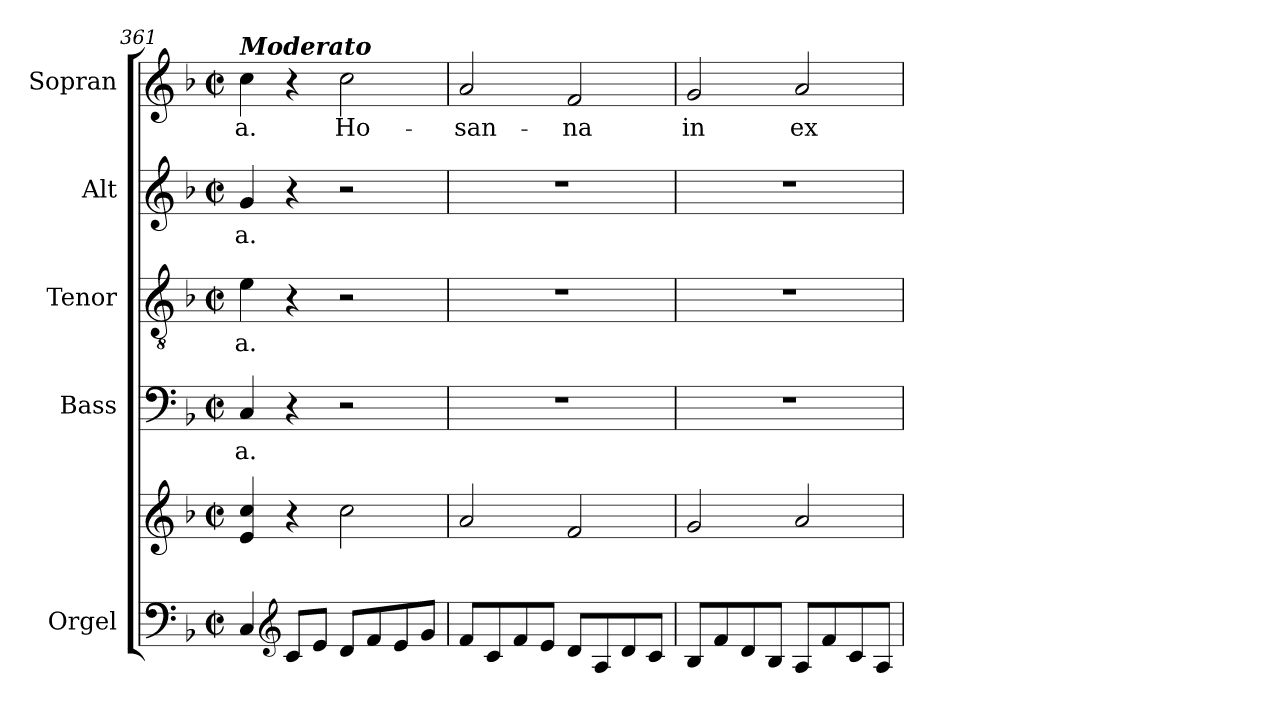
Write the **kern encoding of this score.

**kern	**kern	**kern	**text	**kern	**text	**kern	**text	**kern	**text
*part5	*part5	*part4	*part4	*part3	*part3	*part2	*part2	*part1	*part1
*staff6	*staff5	*staff4	*staff4	*staff3	*staff3	*staff2	*staff2	*staff1	*staff1
*I"Orgel	*	*I"Bass	*	*I"Tenor	*	*I"Alt	*	*I"Sopran	*
*I'Org.	*	*I'B.	*	*I'T.	*	*I'A.	*	*I'S.	*
!!LO:PB:g=z
*clefF4	*clefG2	*clefF4	*	*clefGv2	*	*clefG2	*	*clefG2	*
*k[b-]	*k[b-]	*k[b-]	*	*k[b-]	*	*k[b-]	*	*k[b-]	*
*F:	*F:	*F:	*	*F:	*	*F:	*	*F:	*
*M2/2	*M2/2	*M2/2	*	*M2/2	*	*M2/2	*	*M2/2	*
*met(c|)	*met(c|)	*met(c|)	*	*met(c|)	*	*met(c|)	*	*met(c|)	*
=361	=361	=361	=361	=361	=361	=361	=361	=361	=361
!	!	!	!	!	!	!	!	!LO:TX:a:Bi:t=Moderato	!
!	!	!	!LO:LY:b	!	!LO:LY:b	!	!LO:LY:b	!	!LO:LY:b
4C/	4e/ 4cc/	4C/	-a.	4e\	-a.	4g/	-a.	4cc\	-a.
*clefG2	*	*	*	*	*	*	*	*	*
8c/L	4r	4r	.	4r	.	4r	.	4r	.
8e/J	.	.	.	.	.	.	.	.	.
!	!	!	!	!	!	!	!	!	!LO:LY:b
8d/L	2cc\	2r	.	2r	.	2r	.	2cc\	Ho-
8f/	.	.	.	.	.	.	.	.	.
8e/	.	.	.	.	.	.	.	.	.
8g/J	.	.	.	.	.	.	.	.	.
=362	=362	=362	=362	=362	=362	=362	=362	=362	=362
!	!	!	!	!	!	!	!	!	!LO:LY:b
8f/L	2a/	1r	.	1r	.	1r	.	2a/	-san-
8c/	.	.	.	.	.	.	.	.	.
8f/	.	.	.	.	.	.	.	.	.
8e/J	.	.	.	.	.	.	.	.	.
!	!	!	!	!	!	!	!	!	!LO:LY:b
8d/L	2f/	.	.	.	.	.	.	2f/	-na
8A/	.	.	.	.	.	.	.	.	.
8d/	.	.	.	.	.	.	.	.	.
8c/J	.	.	.	.	.	.	.	.	.
=363	=363	=363	=363	=363	=363	=363	=363	=363	=363
!	!	!	!	!	!	!	!	!	!LO:LY:b
8B-/L	2g/	1r	.	1r	.	1r	.	2g/	in
8f/	.	.	.	.	.	.	.	.	.
8d/	.	.	.	.	.	.	.	.	.
8B-/J	.	.	.	.	.	.	.	.	.
!	!	!	!	!	!	!	!	!	!LO:LY:b
8A/L	2a/	.	.	.	.	.	.	2a/	ex-
8f/	.	.	.	.	.	.	.	.	.
8c/	.	.	.	.	.	.	.	.	.
8A/J	.	.	.	.	.	.	.	.	.
=	=	=	=	=	=	=	=	=	=
*-	*-	*-	*-	*-	*-	*-	*-	*-	*-
